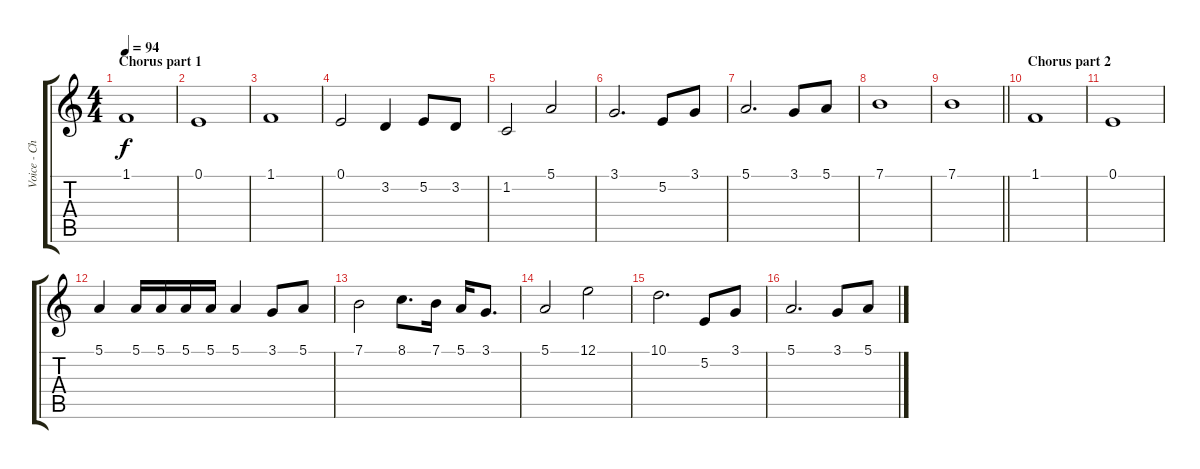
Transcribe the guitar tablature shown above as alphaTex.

\track ("Voice - Chorus" "Voice - Ch") {instrument cello}
\staff {score tabs}
\tuning (E4 B3 G3 D3 A2 E2) {hide}
\ts (4 4)
\section ("" "Chorus part 1")
\tempo 94
\clef g2
\ks c
1.1.1{dy f} |
0.1.1 |
1.1.1 |
0.1.2 3.2.4 5.2.8 3.2.8 |
1.2.2 5.1.2 |
3.1.2{d} 5.2.8 3.1.8 |
5.1.2{d} 3.1.8 5.1.8 |
7.1.1 |
\barLineRight lightlight
7.1.1 |
\section ("" "Chorus part 2")
1.1.1 |
0.1.1 |
5.1.4 5.1.16 5.1.16 5.1.16 5.1.16 5.1.4 3.1.8 5.1.8 |
7.1.2 8.1.8{d} 7.1.16 5.1.16 3.1.8{d} |
5.1.2 12.1.2 |
10.1.2{d} 5.2.8 3.1.8 |
5.1.2{d} 3.1.8 5.1.8
